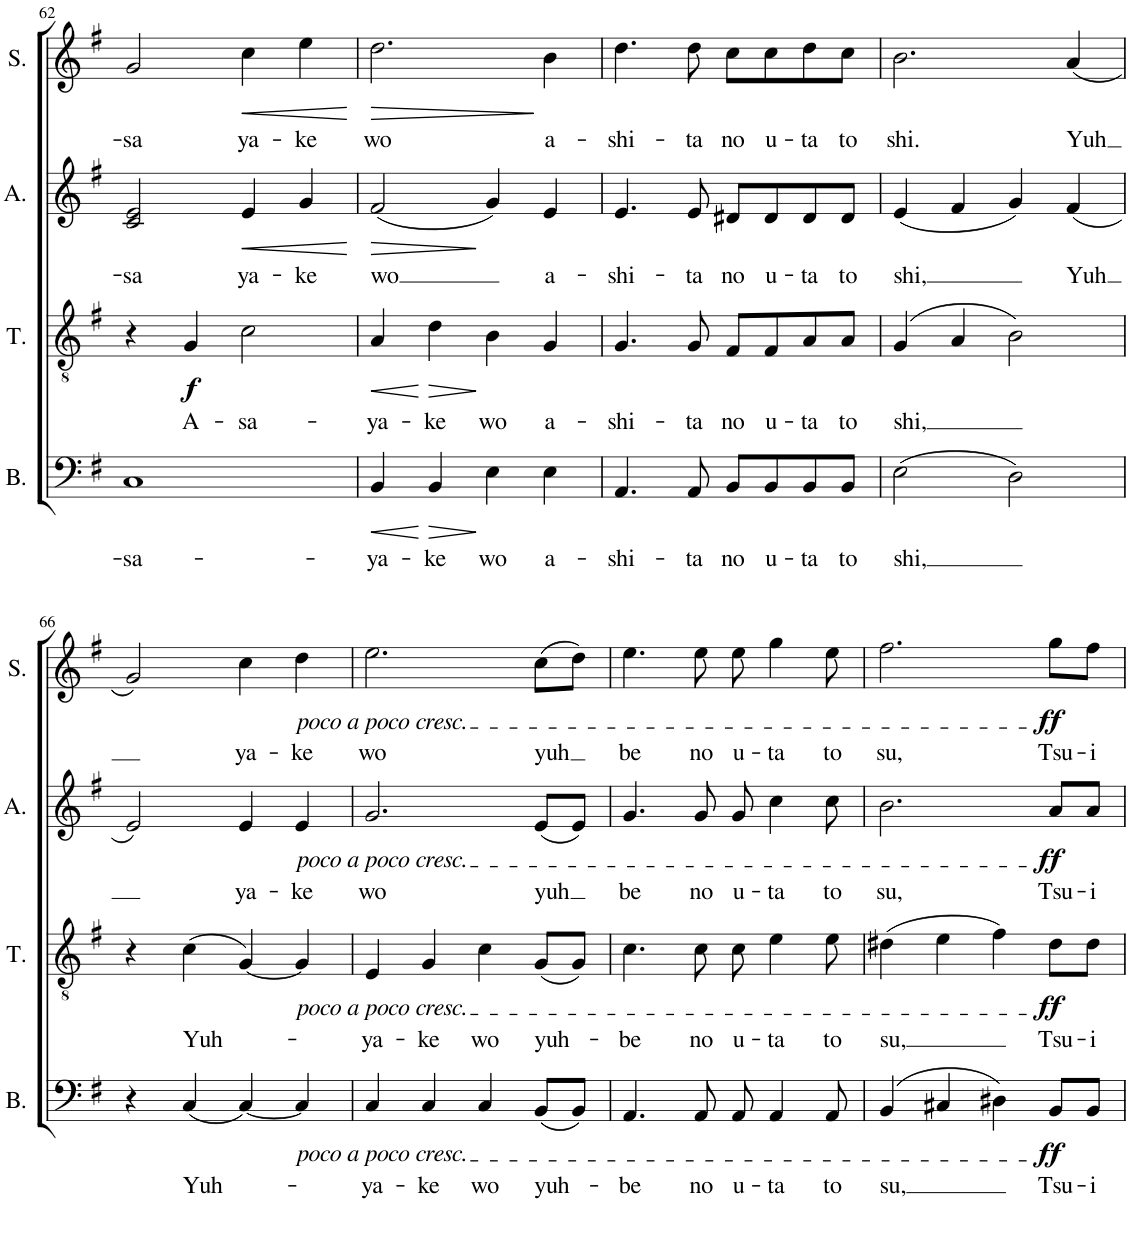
**kern	**text	**dynam	**kern	**text	**dynam	**kern	**text	**dynam	**kern	**text	**dynam
*part4	*part4	*part4	*part3	*part3	*part3	*part2	*part2	*part2	*part1	*part1	*part1
*staff4	*staff4	*staff4	*staff3	*staff3	*staff3	*staff2	*staff2	*staff2	*staff1	*staff1	*staff1
*I"Bass	*	*	*I"Tenor	*	*	*I"Alto	*	*	*I"Soprano	*	*
*I'B.	*	*	*I'T.	*	*	*I'A.	*	*	*I'S.	*	*
!!LO:PB:g=z
*clefF4	*	*	*clefGv2	*	*	*clefG2	*	*	*clefG2	*	*
*k[f#]	*	*	*k[f#]	*	*	*k[f#]	*	*	*k[f#]	*	*
*M4/4	*	*	*M4/4	*	*	*M4/4	*	*	*M4/4	*	*
*met(c)	*	*	*met(c)	*	*	*met(c)	*	*	*met(c)	*	*
=62	=62	=62	=62	=62	=62	=62	=62	=62	=62	=62	=62
!	!LO:LY:b	!	!	!	!	!	!LO:LY:b	!	!	!LO:LY:b	!
1C	-sa-	.	4r	.	.	2c/ 2e/	-sa	.	2g/	-sa	.
!	!	!	!	!LO:LY:b	!LO:DY:b	!	!	!	!	!	!
.	.	.	4G/	A-	f	.	.	.	.	.	.
!	!	!	!	!LO:LY:b	!	!	!LO:LY:b	!LO:HP:b	!	!LO:LY:b	!LO:HP:b
.	.	.	2c\	-sa-	.	4e/	ya-	<	4cc\	-ya-	<
!	!	!	!	!	!	!	!LO:LY:b	!	!	!LO:LY:b	!
.	.	.	.	.	.	4g/	-ke	.	4ee\	-ke	.
.	.	.	.	.	.	.	.	[	.	.	[
=63	=63	=63	=63	=63	=63	=63	=63	=63	=63	=63	=63
!	!LO:LY:b	!LO:HP:b	!	!LO:LY:b	!LO:HP:b	!	!LO:LY:b	!LO:HP:b	!	!LO:LY:b	!LO:HP:b
4BB/	-ya-	<	4A/	-ya-	<	(2f#/	wo	>	2.dd\	wo	>
!	!LO:LY:b	!LO:HP:n=1:b	!	!LO:LY:b	!LO:HP:n=1:b	!	!	!	!	!	!
4BB/	-ke	[ >	4d\	-ke	[ >	.	.	.	.	.	.
!	!LO:LY:b	!	!	!LO:LY:b	!	!	!	!	!	!	!
4E\	wo	]	4B\	wo	]	4g/)	.	]	.	.	.
!	!LO:LY:b	!	!	!LO:LY:b	!	!	!LO:LY:b	!	!	!LO:LY:b	!
4E\	a-	.	4G/	a-	.	4e/	a-	.	4b\	a-	]
=64	=64	=64	=64	=64	=64	=64	=64	=64	=64	=64	=64
!	!LO:LY:b	!	!	!LO:LY:b	!	!	!LO:LY:b	!	!	!LO:LY:b	!
4.AA/	-shi-	.	4.G/	-shi-	.	4.e/	-shi-	.	4.dd\	-shi-	.
!	!LO:LY:b	!	!	!LO:LY:b	!	!	!LO:LY:b	!	!	!LO:LY:b	!
8AA/	-ta	.	8G/	-ta	.	8e/	-ta	.	8dd\	-ta	.
!	!LO:LY:b	!	!	!LO:LY:b	!	!	!LO:LY:b	!	!	!LO:LY:b	!
8BB/L	no	.	8F#/L	no	.	8d#X/L	no	.	8cc\L	no	.
!	!LO:LY:b	!	!	!LO:LY:b	!	!	!LO:LY:b	!	!	!LO:LY:b	!
8BB/	u-	.	8F#/	u-	.	8d#/	u-	.	8cc\	u-	.
!	!LO:LY:b	!	!	!LO:LY:b	!	!	!LO:LY:b	!	!	!LO:LY:b	!
8BB/	-ta	.	8A/	-ta	.	8d#/	-ta	.	8dd\	-ta	.
!	!LO:LY:b	!	!	!LO:LY:b	!	!	!LO:LY:b	!	!	!LO:LY:b	!
8BB/J	to	.	8A/J	to	.	8d#/J	to	.	8cc\J	to	.
=65	=65	=65	=65	=65	=65	=65	=65	=65	=65	=65	=65
!	!LO:LY:b	!	!	!LO:LY:b	!	!	!LO:LY:b	!	!	!LO:LY:b	!
(2E\	shi,	.	(4G/	shi,	.	(4e/	shi,	.	2.b\	shi.	.
.	.	.	4A/	.	.	4f#/	.	.	.	.	.
2D\)	.	.	2B\)	.	.	4g/)	.	.	.	.	.
!	!	!	!	!	!	!	!LO:LY:b	!	!	!LO:LY:b	!
.	.	.	.	.	.	(4f#/	-Yuh	.	(4a/	-Yuh	.
!!LO:LB:g=z
=66	=66	=66	=66	=66	=66	=66	=66	=66	=66	=66	=66
4r	.	.	4r	.	.	2e/)	.	.	2g/)	.	.
!	!LO:LY:b	!	!	!LO:LY:b	!	!	!	!	!	!	!
(4C/	Yuh-	.	(4c\	Yuh-	.	.	.	.	.	.	.
!	!	!	!	!	!	!	!LO:LY:b	!	!	!LO:LY:b	!
[4C/)	.	.	[4G/)	.	.	4e/	ya-	.	4cc\	ya-	.
!	!	!	!	!	!	!	!	!	!LO:TX:b:i:t=poco a poco cresc.	!	!
!	!	!	!	!	!	!LO:TX:b:i:t=poco a poco cresc.	!	!	!	!	!
!	!	!	!LO:TX:b:i:t=poco a poco cresc.	!	!	!	!	!	!	!	!
!LO:TX:b:i:t=poco a poco cresc.	!	!	!	!	!	!	!	!	!	!	!
!	!	!	!	!	!	!	!LO:LY:b	!	!	!LO:LY:b	!
4C/]	.	.	4G/]	.	.	4e/	-ke	.	4dd\	-ke	.
=67	=67	=67	=67	=67	=67	=67	=67	=67	=67	=67	=67
!	!LO:LY:b	!	!	!LO:LY:b	!	!	!LO:LY:b	!	!	!LO:LY:b	!
4C/	-ya-	.	4E/	-ya-	.	2.g/	wo	.	2.ee\	wo	.
!	!LO:LY:b	!	!	!LO:LY:b	!	!	!	!	!	!	!
4C/	ke	.	4G/	ke	.	.	.	.	.	.	.
!	!LO:LY:b	!	!	!LO:LY:b	!	!	!	!	!	!	!
4C/	wo	.	4c\	wo	.	.	.	.	.	.	.
!	!LO:LY:b	!	!	!LO:LY:b	!	!	!LO:LY:b	!	!	!LO:LY:b	!
(8BB/L	-yuh-	.	(8G/L	-yuh-	.	(8e/L	-yuh	.	(8cc\L	-yuh	.
8BB/J)	.	.	8G/J)	.	.	8e/J)	.	.	8dd\J)	.	.
=68	=68	=68	=68	=68	=68	=68	=68	=68	=68	=68	=68
!	!LO:LY:b	!	!	!LO:LY:b	!	!	!LO:LY:b	!	!	!LO:LY:b	!
4.AA/	-be	.	4.c\	-be	.	4.g/	be	.	4.ee\	be	.
!	!LO:LY:b	!	!	!LO:LY:b	!	!	!LO:LY:b	!	!	!LO:LY:b	!
8AA/	no	.	8c\	no	.	8g/	no	.	8ee\	no	.
!	!LO:LY:b	!	!	!LO:LY:b	!	!	!LO:LY:b	!	!	!LO:LY:b	!
8AA/	u-	.	8c\	u-	.	8g/	u-	.	8ee\	u-	.
!	!LO:LY:b	!	!	!LO:LY:b	!	!	!LO:LY:b	!	!	!LO:LY:b	!
4AA/	-ta	.	4e\	-ta	.	4cc\	-ta	.	4gg\	-ta	.
!	!LO:LY:b	!	!	!LO:LY:b	!	!	!LO:LY:b	!	!	!LO:LY:b	!
8AA/	to	.	8e\	to	.	8cc\	to	.	8ee\	to	.
=69	=69	=69	=69	=69	=69	=69	=69	=69	=69	=69	=69
!	!LO:LY:b	!	!	!LO:LY:b	!	!	!LO:LY:b	!	!	!LO:LY:b	!
(4BB/	su,	.	(4d#X\	su,	.	2.b\	su,	.	2.ff#\	su,	.
4C#X/	.	.	4e\	.	.	.	.	.	.	.	.
4D#X\)	.	.	4f#\)	.	.	.	.	.	.	.	.
!	!LO:LY:b	!LO:DY:b	!	!LO:LY:b	!LO:DY:b	!	!LO:LY:b	!LO:DY:b	!	!LO:LY:b	!LO:DY:b
8BB/L	Tsu-	ff	8d#\L	Tsu-	ff	8a/L	Tsu-	ff	8gg\L	Tsu-	ff
!	!LO:LY:b	!	!	!LO:LY:b	!	!	!LO:LY:b	!	!	!LO:LY:b	!
8BB/J	-i	.	8d#\J	-i	.	8a/J	-i	.	8ff#\J	-i	.
=	=	=	=	=	=	=	=	=	=	=	=
*-	*-	*-	*-	*-	*-	*-	*-	*-	*-	*-	*-
